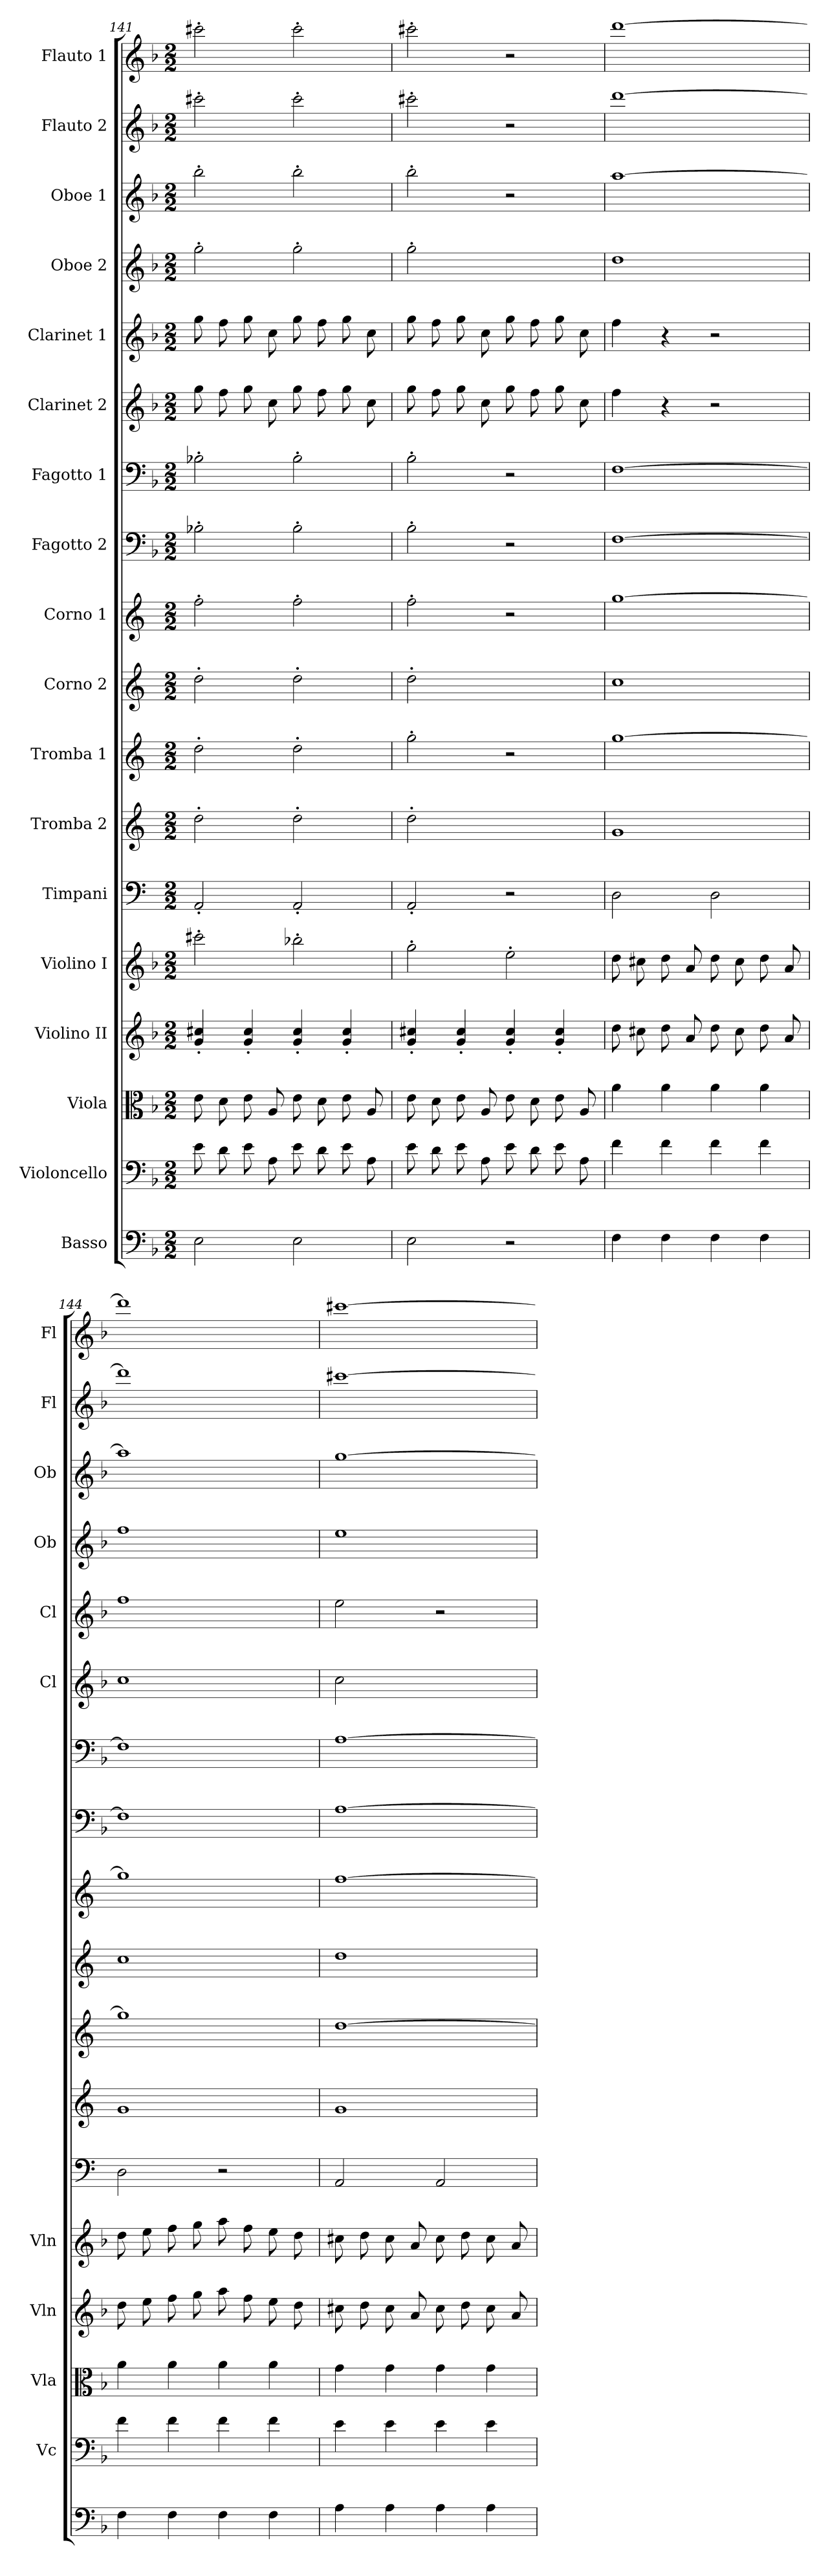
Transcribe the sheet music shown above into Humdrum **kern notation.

**kern	**kern	**kern	**kern	**kern	**kern	**kern	**kern	**kern	**kern	**kern	**kern	**kern	**kern	**kern	**kern	**kern	**kern
*part18	*part17	*part16	*part15	*part14	*part13	*part12	*part11	*part10	*part9	*part8	*part7	*part6	*part5	*part4	*part3	*part2	*part1
*staff18	*staff17	*staff16	*staff15	*staff14	*staff13	*staff12	*staff11	*staff10	*staff9	*staff8	*staff7	*staff6	*staff5	*staff4	*staff3	*staff2	*staff1
*I"Basso	*I"Violoncello	*I"Viola	*I"Violino II	*I"Violino I	*I"Timpani	*I"Tromba 2	*I"Tromba 1	*I"Corno 2	*I"Corno 1	*I"Fagotto 2	*I"Fagotto 1	*I"Clarinet 2	*I"Clarinet 1	*I"Oboe 2	*I"Oboe 1	*I"Flauto 2	*I"Flauto 1
*	*I'Vc	*I'Vla	*I'Vln	*I'Vln	*	*	*	*	*	*	*	*I'Cl	*I'Cl	*I'Ob	*I'Ob	*I'Fl	*I'Fl
*clefF4	*clefF4	*clefC3	*clefG2	*clefG2	*clefF4	*clefG2	*clefG2	*clefG2	*clefG2	*clefF4	*clefF4	*clefG2	*clefG2	*clefG2	*clefG2	*clefG2	*clefG2
*ITrd7c12	*	*	*	*	*	*ITrd-1c-2	*ITrd-1c-2	*ITrd6c10	*ITrd6c10	*	*	*ITrd2c3	*ITrd2c3	*	*	*	*
*k[b-]	*k[b-]	*k[b-]	*k[b-]	*k[b-]	*	*	*	*	*	*k[b-]	*k[b-]	*k[f#c#]	*k[f#c#]	*k[b-]	*k[b-]	*k[b-]	*k[b-]
*M2/2	*M2/2	*M2/2	*M2/2	*M2/2	*M2/2	*M2/2	*M2/2	*M2/2	*M2/2	*M2/2	*M2/2	*M2/2	*M2/2	*M2/2	*M2/2	*M2/2	*M2/2
=141	=141	=141	=141	=141	=141	=141	=141	=141	=141	=141	=141	=141	=141	=141	=141	=141	=141
2EE	8e	8e	4g' 4cc#X'	2ccc#X'	2AA'	2ee'	2ee'	2e'	2g'	2B-X'	2B-X'	8ee	8ee	2gg'	2bb-'	2ccc#X'	2ccc#X'
.	8d	8d	.	.	.	.	.	.	.	.	.	8dd	8dd	.	.	.	.
.	8e	8e	4g' 4cc#'	.	.	.	.	.	.	.	.	8ee	8ee	.	.	.	.
.	8A	8A	.	.	.	.	.	.	.	.	.	8a	8a	.	.	.	.
2EE	8e	8e	4g' 4cc#'	2bb-X'	2AA'	2ee'	2ee'	2e'	2g'	2B-'	2B-'	8ee	8ee	2gg'	2bb-'	2ccc#'	2ccc#'
.	8d	8d	.	.	.	.	.	.	.	.	.	8dd	8dd	.	.	.	.
.	8e	8e	4g' 4cc#'	.	.	.	.	.	.	.	.	8ee	8ee	.	.	.	.
.	8A	8A	.	.	.	.	.	.	.	.	.	8a	8a	.	.	.	.
=142	=142	=142	=142	=142	=142	=142	=142	=142	=142	=142	=142	=142	=142	=142	=142	=142	=142
2EE	8e	8e	4g' 4cc#X'	2gg'	2AA'	2ee'	2aa'	2e'	2g'	2B-'	2B-'	8ee	8ee	2gg'	2bb-'	2ccc#X'	2ccc#X'
.	8d	8d	.	.	.	.	.	.	.	.	.	8dd	8dd	.	.	.	.
.	8e	8e	4g' 4cc#'	.	.	.	.	.	.	.	.	8ee	8ee	.	.	.	.
.	8A	8A	.	.	.	.	.	.	.	.	.	8a	8a	.	.	.	.
2r	8e	8e	4g' 4cc#'	2ee'	2r	2ryy	2r	2ryy	2r	2r	2r	8ee	8ee	2ryy	2r	2r	2r
.	8d	8d	.	.	.	.	.	.	.	.	.	8dd	8dd	.	.	.	.
.	8e	8e	4g' 4cc#'	.	.	.	.	.	.	.	.	8ee	8ee	.	.	.	.
.	8A	8A	.	.	.	.	.	.	.	.	.	8a	8a	.	.	.	.
=143	=143	=143	=143	=143	=143	=143	=143	=143	=143	=143	=143	=143	=143	=143	=143	=143	=143
4FF	4f	4a	8dd	8dd	2D	1a	[1aa	1d	[1a	[1F	[1F	4dd	4dd	1dd	[1aa	[1ddd	[1ddd
.	.	.	8cc#X	8cc#X	.	.	.	.	.	.	.	.	.	.	.	.	.
4FF	4f	4a	8dd	8dd	.	.	.	.	.	.	.	4r	4r	.	.	.	.
.	.	.	8a	8a	.	.	.	.	.	.	.	.	.	.	.	.	.
4FF	4f	4a	8dd	8dd	2D	.	.	.	.	.	.	2r	2r	.	.	.	.
.	.	.	8cc#	8cc#	.	.	.	.	.	.	.	.	.	.	.	.	.
4FF	4f	4a	8dd	8dd	.	.	.	.	.	.	.	.	.	.	.	.	.
.	.	.	8a	8a	.	.	.	.	.	.	.	.	.	.	.	.	.
=144	=144	=144	=144	=144	=144	=144	=144	=144	=144	=144	=144	=144	=144	=144	=144	=144	=144
4FF	4f	4a	8dd	8dd	2D	1a	1aa]	1d	1a]	1F]	1F]	1a	1dd	1ff	1aa]	1ddd]	1ddd]
.	.	.	8ee	8ee	.	.	.	.	.	.	.	.	.	.	.	.	.
4FF	4f	4a	8ff	8ff	.	.	.	.	.	.	.	.	.	.	.	.	.
.	.	.	8gg	8gg	.	.	.	.	.	.	.	.	.	.	.	.	.
4FF	4f	4a	8aa	8aa	2r	.	.	.	.	.	.	.	.	.	.	.	.
.	.	.	8ff	8ff	.	.	.	.	.	.	.	.	.	.	.	.	.
4FF	4f	4a	8ee	8ee	.	.	.	.	.	.	.	.	.	.	.	.	.
.	.	.	8dd	8dd	.	.	.	.	.	.	.	.	.	.	.	.	.
=145	=145	=145	=145	=145	=145	=145	=145	=145	=145	=145	=145	=145	=145	=145	=145	=145	=145
4AA	4e	4g	8cc#X	8cc#X	2AA	1a	[1ee	1e	[1g	[1A	[1A	2a	2cc#	1ee	[1gg	[1ccc#X	[1ccc#X
.	.	.	8dd	8dd	.	.	.	.	.	.	.	.	.	.	.	.	.
4AA	4e	4g	8cc#	8cc#	.	.	.	.	.	.	.	.	.	.	.	.	.
.	.	.	8a	8a	.	.	.	.	.	.	.	.	.	.	.	.	.
4AA	4e	4g	8cc#	8cc#	2AA	.	.	.	.	.	.	2ryy	2r	.	.	.	.
.	.	.	8dd	8dd	.	.	.	.	.	.	.	.	.	.	.	.	.
4AA	4e	4g	8cc#	8cc#	.	.	.	.	.	.	.	.	.	.	.	.	.
.	.	.	8a	8a	.	.	.	.	.	.	.	.	.	.	.	.	.
=	=	=	=	=	=	=	=	=	=	=	=	=	=	=	=	=	=
*-	*-	*-	*-	*-	*-	*-	*-	*-	*-	*-	*-	*-	*-	*-	*-	*-	*-
